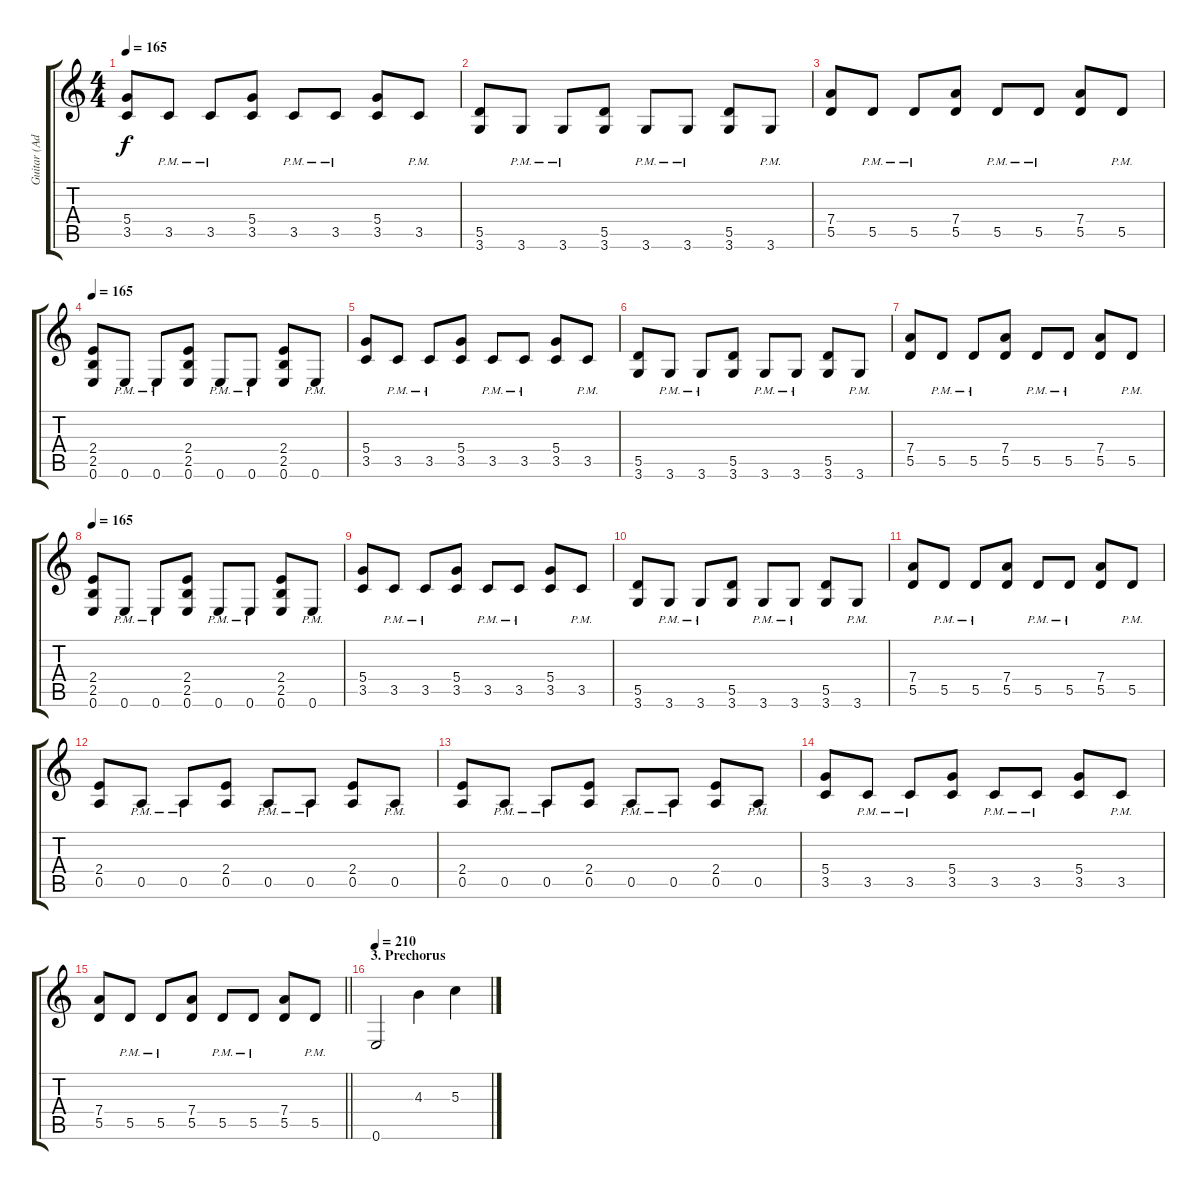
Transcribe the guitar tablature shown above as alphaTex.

\track ("Guitar (Adrian Smith)" "Guitar (Ad") {instrument electricguitarjazz}
\staff {score tabs}
\tuning (E4 B3 G3 D3 A2 E2) {hide}
\ts (4 4)
\tempo 165
\clef g2
\ks c
(5.4 3.5).8{dy f} 3.5{pm}.8 3.5{pm}.8 (5.4 3.5).8 3.5{pm}.8 3.5{pm}.8 (5.4 3.5).8 3.5{pm}.8 |
(5.5 3.6).8 3.6{pm}.8 3.6{pm}.8 (5.5 3.6).8 3.6{pm}.8 3.6{pm}.8 (5.5 3.6).8 3.6{pm}.8 |
(7.4 5.5).8 5.5{pm}.8 5.5{pm}.8 (7.4 5.5).8 5.5{pm}.8 5.5{pm}.8 (7.4 5.5).8 5.5{pm}.8 |
\tempo 165
(2.4 2.5 0.6).8{instrument overdrivenguitar} 0.6{pm}.8 0.6{pm}.8 (2.4 2.5 0.6).8 0.6{pm}.8 0.6{pm}.8 (2.4 2.5 0.6).8 0.6{pm}.8 |
(5.4 3.5).8 3.5{pm}.8 3.5{pm}.8 (5.4 3.5).8 3.5{pm}.8 3.5{pm}.8 (5.4 3.5).8 3.5{pm}.8 |
(5.5 3.6).8 3.6{pm}.8 3.6{pm}.8 (5.5 3.6).8 3.6{pm}.8 3.6{pm}.8 (5.5 3.6).8 3.6{pm}.8 |
(7.4 5.5).8 5.5{pm}.8 5.5{pm}.8 (7.4 5.5).8 5.5{pm}.8 5.5{pm}.8 (7.4 5.5).8 5.5{pm}.8 |
\tempo 165
(2.4 2.5 0.6).8{instrument overdrivenguitar} 0.6{pm}.8 0.6{pm}.8 (2.4 2.5 0.6).8 0.6{pm}.8 0.6{pm}.8 (2.4 2.5 0.6).8 0.6{pm}.8 |
(5.4 3.5).8 3.5{pm}.8 3.5{pm}.8 (5.4 3.5).8 3.5{pm}.8 3.5{pm}.8 (5.4 3.5).8 3.5{pm}.8 |
(5.5 3.6).8 3.6{pm}.8 3.6{pm}.8 (5.5 3.6).8 3.6{pm}.8 3.6{pm}.8 (5.5 3.6).8 3.6{pm}.8 |
(7.4 5.5).8 5.5{pm}.8 5.5{pm}.8 (7.4 5.5).8 5.5{pm}.8 5.5{pm}.8 (7.4 5.5).8 5.5{pm}.8 |
(2.4 0.5).8 0.5{pm}.8 0.5{pm}.8 (2.4 0.5).8 0.5{pm}.8 0.5{pm}.8 (2.4 0.5).8 0.5{pm}.8 |
(2.4 0.5).8 0.5{pm}.8 0.5{pm}.8 (2.4 0.5).8 0.5{pm}.8 0.5{pm}.8 (2.4 0.5).8 0.5{pm}.8 |
(5.4 3.5).8 3.5{pm}.8 3.5{pm}.8 (5.4 3.5).8 3.5{pm}.8 3.5{pm}.8 (5.4 3.5).8 3.5{pm}.8 |
\barLineRight lightlight
(7.4 5.5).8 5.5{pm}.8 5.5{pm}.8 (7.4 5.5).8 5.5{pm}.8 5.5{pm}.8 (7.4 5.5).8 5.5{pm}.8 |
\section ("" "3. Prechorus")
\tempo 210
0.6.2 4.3.4 5.3.4
